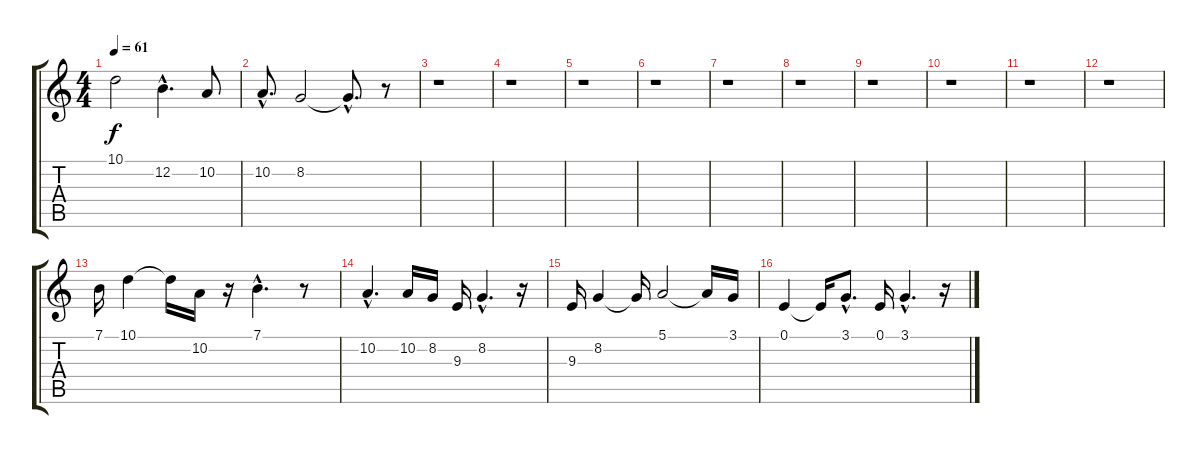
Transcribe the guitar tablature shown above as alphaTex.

\track "" {instrument clarinet}
\staff {score tabs}
\tuning (E4 B3 G3 D3 A2 E2) {hide}
\ts (4 4)
\tempo 61
\clef g2
\ks c
10.1.2{dy f} 12.2{hac}.4{d} 10.2.8 |
10.2{hac}.8{d} 8.2.2 8.2{hac t}.8{d} r.8 |
r.1 |
r.1 |
r.1 |
r.1 |
r.1 |
r.1 |
r.1 |
r.1 |
r.1 |
r.1 |
7.1.16 10.1.4 10.1{t}.16 10.2.16 r.16 7.1{hac}.4{d} r.8 |
10.2{hac}.4{d} 10.2.16 8.2.16 9.3.16 8.2{hac}.4{d} r.16 |
9.3.16 8.2.4 8.2{t}.16 5.1.2 5.1{t}.16 3.1.16 |
0.1.4 0.1{t}.16 3.1{hac}.8{d} 0.1.16 3.1{hac}.4{d} r.16
